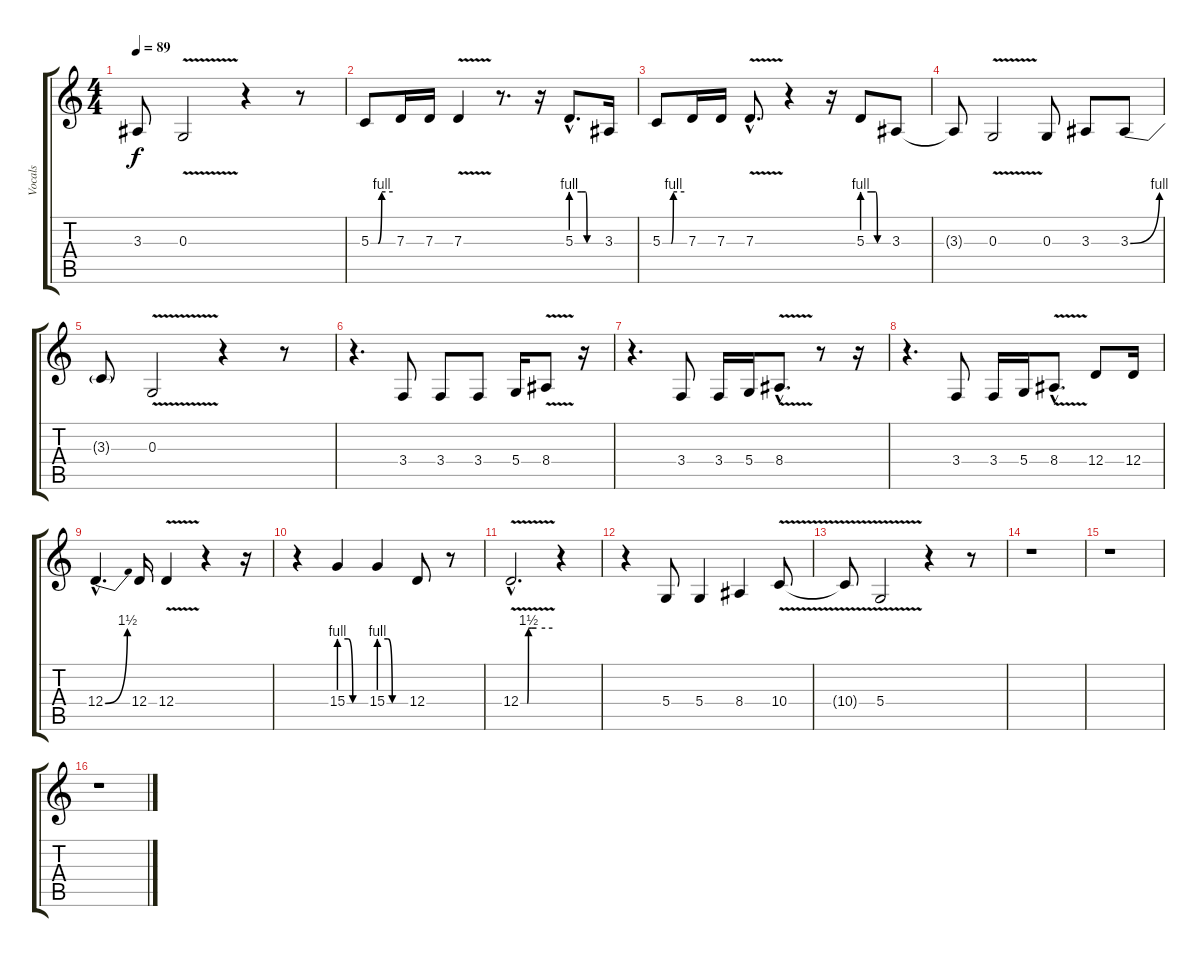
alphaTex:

\track ("Vocals" "Vocals") {instrument altosax}
\staff {score tabs}
\tuning (E4 B3 G3 D3 A2 E2) {hide}
\ts (4 4)
\tempo 89
\clef g2
\ks c
3.3{t}.8{dy f} 0.3{v}.2 r.4 r.8 |
5.3{be (custom 0 0 20 0 30 4 60 4)}.8 7.3.16 7.3.16 7.3{v}.4 r.8{d} r.16 5.3{be (custom 0 4 20 4 29 4 32 0 35 0 49 0 60 0) hac}.8{d} 3.3.16 |
5.3{be (custom 0 0 20 0 24 0 30 4 60 4)}.8 7.3.16 7.3.16 7.3{v hac}.8{d} r.4 r.16 5.3{be (custom 0 4 20 4 31 4 35 0 49 0 60 0)}.8 3.3.8 |
3.3{t}.8 0.3{v}.2 0.3.8 3.3.8 3.3{be (bend 0 0 60 4)}.8 |
3.3{t}.8 0.3{v}.2 r.4 r.8 |
r.4{d} 3.4.8 3.4.8 3.4.8 5.4.16 8.4{v}.8 r.16 |
r.4{d} 3.4.8 3.4.16 5.4.16 8.4{v hac}.8{d} r.8 r.16 |
r.4{d} 3.4.8 3.4.16 5.4.16 8.4{v hac}.8{d} 12.4.8 12.4.16 |
12.4{be (bend 0 0 60 6) hac}.4{d} 12.4.16 12.4{v}.4 r.4 r.16 |
r.4 15.4{be (custom 0 4 20 4 31 0 40 0 60 0)}.4 15.4{be (custom 0 4 20 4 30 0 40 0 60 0)}.4 12.4.8 r.8 |
12.4{be (custom 0 0 8 0 13 0 15 6 20 6 30 6 60 6) v hac}.2{d} r.4 |
r.4 5.4.8 5.4.4 8.4.4 10.4{v}.8 |
10.4{t}.8 5.4{v}.2 r.4 r.8 |
r.1 |
r.1 |
r.1
